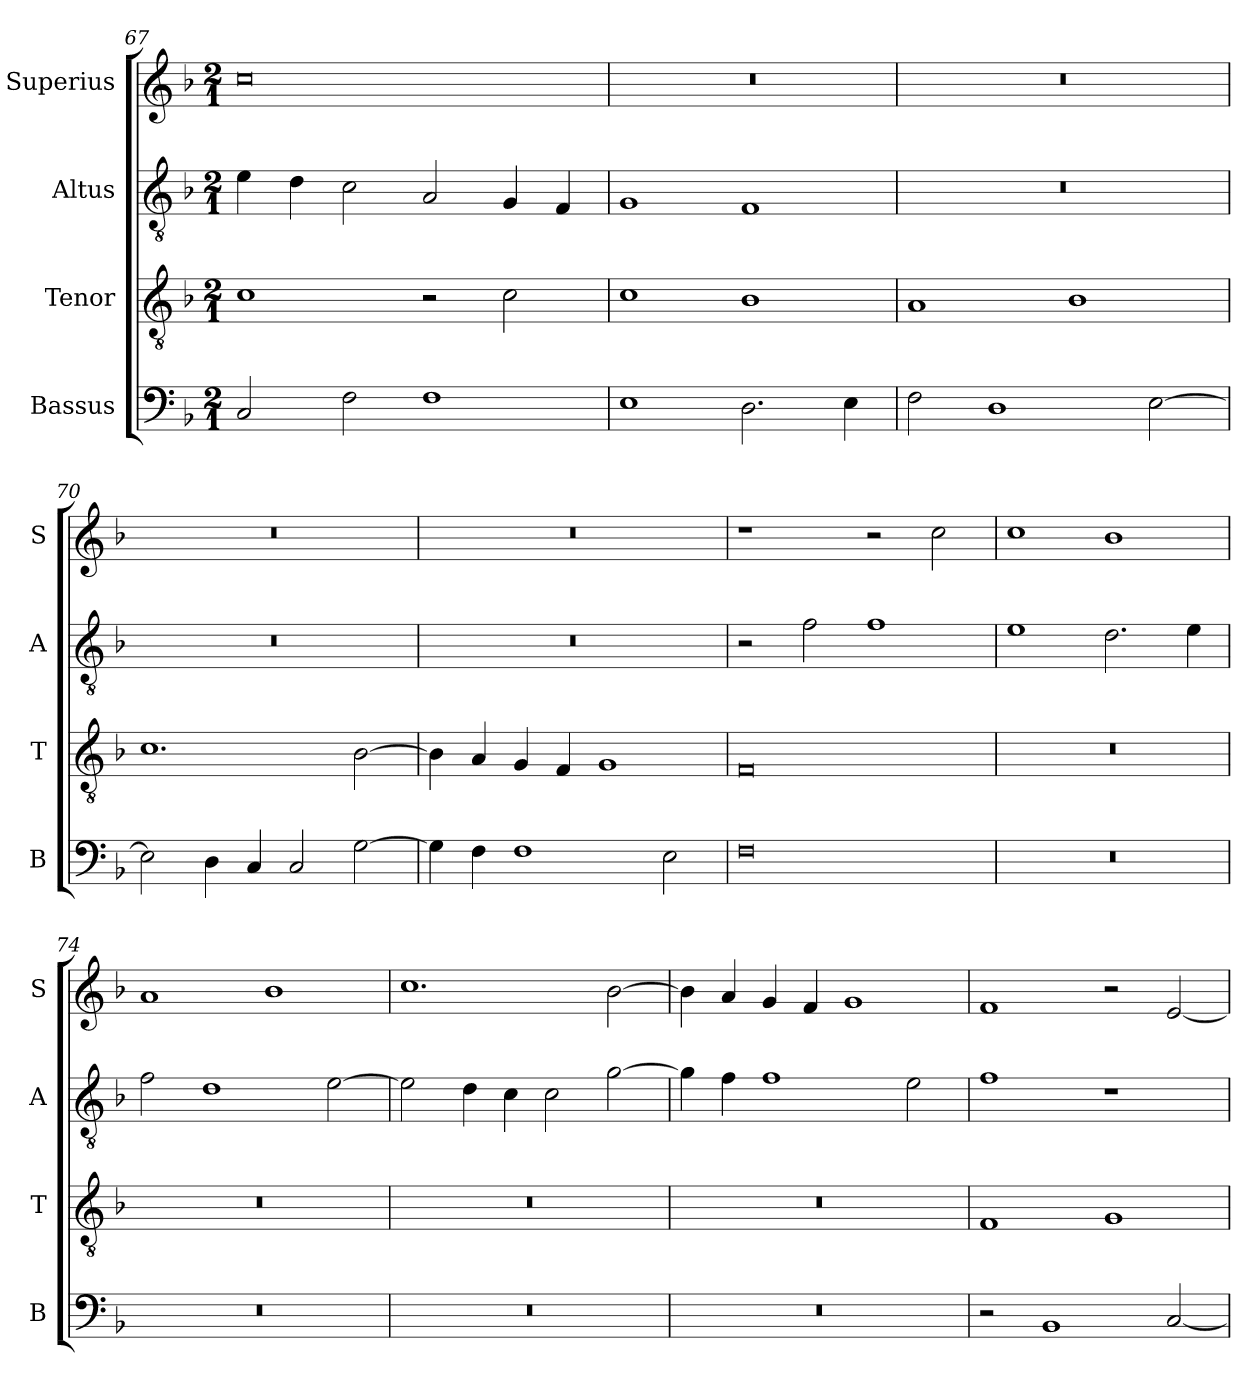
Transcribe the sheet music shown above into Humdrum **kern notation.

**kern	**kern	**kern	**kern
*part4	*part3	*part2	*part1
*staff4	*staff3	*staff2	*staff1
*I"Bassus	*I"Tenor	*I"Altus	*I"Superius
*I'B	*I'T	*I'A	*I'S
*clefF4	*clefGv2	*clefGv2	*clefG2
*k[b-]	*k[b-]	*k[b-]	*k[b-]
*M2/1	*M2/1	*M2/1	*M2/1
=67	=67	=67	=67
2C/	1c	4e\	0cc
.	.	4d\	.
2F\	.	2c\	.
1F	2r	2A/	.
.	2c\	4G/	.
.	.	4F/	.
=68	=68	=68	=68
1E	1c	1G	0r
2.D\	1B-	1F	.
4E\	.	.	.
=69	=69	=69	=69
2F\	1A	0r	0r
1D	.	.	.
.	1B-	.	.
[2E\	.	.	.
=70	=70	=70	=70
2E\]	1.c	0r	0r
4D\	.	.	.
4C/	.	.	.
2C/	.	.	.
[2G\	[2B-\	.	.
=71	=71	=71	=71
4G\]	4B-\]	0r	0r
4F\	4A/	.	.
1F	4G/	.	.
.	4F/	.	.
.	1G	.	.
2E\	.	.	.
=72	=72	=72	=72
0F	0F	2r	1r
.	.	2f\	.
.	.	1f	2r
.	.	.	2cc\
=73	=73	=73	=73
0r	0r	1e	1cc
.	.	2.d\	1b-
.	.	4e\	.
=74	=74	=74	=74
0r	0r	2f\	1a
.	.	1d	.
.	.	.	1b-
.	.	[2e\	.
=75	=75	=75	=75
0r	0r	2e\]	1.cc
.	.	4d\	.
.	.	4c\	.
.	.	2c\	.
.	.	[2g\	[2b-\
=76	=76	=76	=76
0r	0r	4g\]	4b-\]
.	.	4f\	4a/
.	.	1f	4g/
.	.	.	4f/
.	.	.	1g
.	.	2e\	.
=77	=77	=77	=77
2r	1F	1f	1f
1BB-	.	.	.
.	1G	1r	2r
[2C/	.	.	[2e/
=	=	=	=
*-	*-	*-	*-
